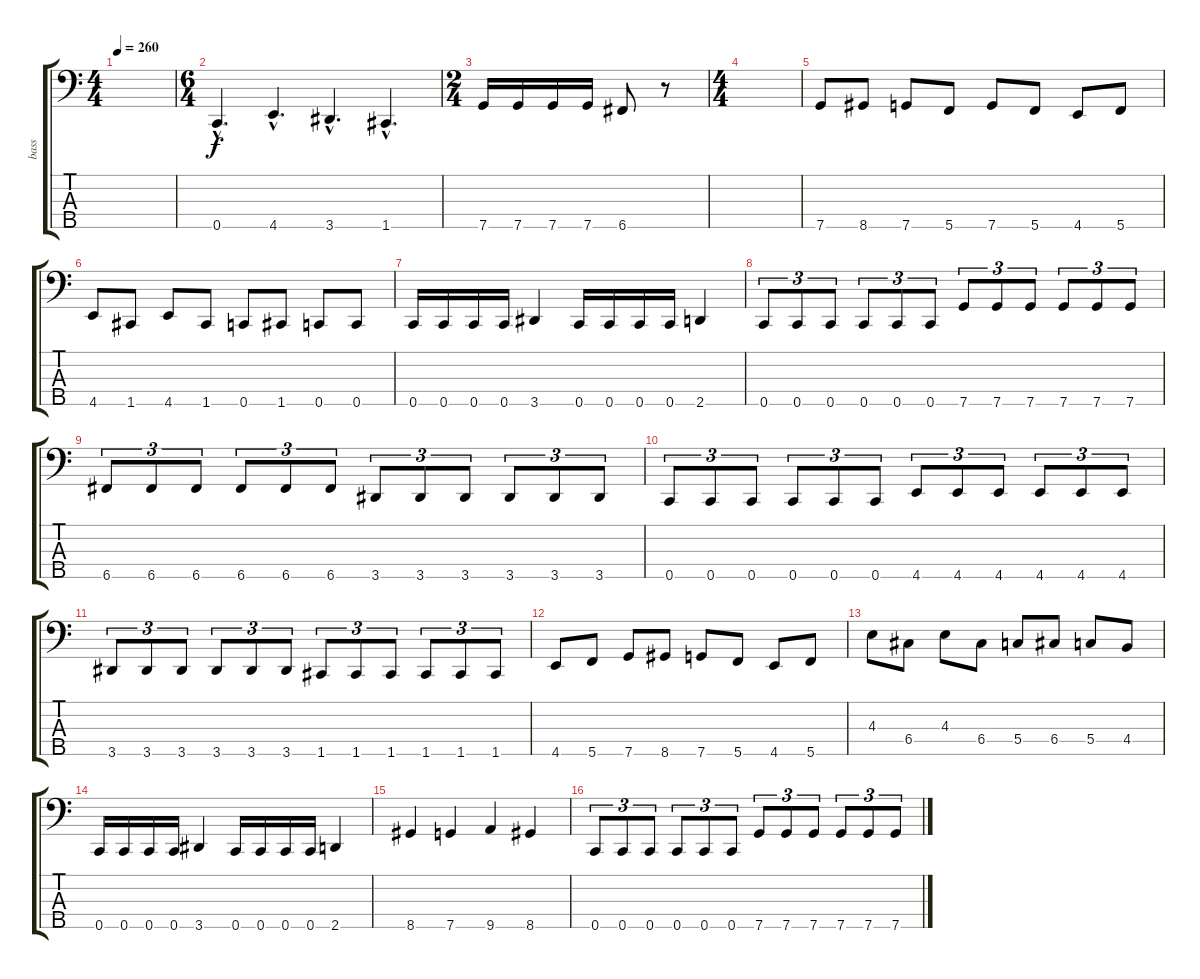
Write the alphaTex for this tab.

\track ("bass" "bass") {instrument electricbasspick}
\staff {score tabs}
\tuning (A2 F2 C2 G1 C1) {hide}
\ts (4 4)
\tempo 260
\clef f4
\ks c
|
\ts (6 4)
0.5{hac}.4{d} 4.5{hac}.4{d} 3.5{hac}.4{d} 1.5{hac}.4{d} |
\ts (2 4)
7.5.16 7.5.16 7.5.16 7.5.16 6.5.8 r.8 |
\ts (4 4)
|
7.5.8 8.5.8 7.5.8 5.5.8 7.5.8 5.5.8 4.5.8 5.5.8 |
4.5.8 1.5.8 4.5.8 1.5.8 0.5.8 1.5.8 0.5.8 0.5.8 |
0.5.16 0.5.16 0.5.16 0.5.16 3.5.4 0.5.16 0.5.16 0.5.16 0.5.16 2.5.4 |
0.5.8{tu (3 2)} 0.5.8{tu (3 2)} 0.5.8{tu (3 2)} 0.5.8{tu (3 2)} 0.5.8{tu (3 2)} 0.5.8{tu (3 2)} 7.5.8{tu (3 2)} 7.5.8{tu (3 2)} 7.5.8{tu (3 2)} 7.5.8{tu (3 2)} 7.5.8{tu (3 2)} 7.5.8{tu (3 2)} |
6.5.8{tu (3 2)} 6.5.8{tu (3 2)} 6.5.8{tu (3 2)} 6.5.8{tu (3 2)} 6.5.8{tu (3 2)} 6.5.8{tu (3 2)} 3.5.8{tu (3 2)} 3.5.8{tu (3 2)} 3.5.8{tu (3 2)} 3.5.8{tu (3 2)} 3.5.8{tu (3 2)} 3.5.8{tu (3 2)} |
0.5.8{tu (3 2)} 0.5.8{tu (3 2)} 0.5.8{tu (3 2)} 0.5.8{tu (3 2)} 0.5.8{tu (3 2)} 0.5.8{tu (3 2)} 4.5.8{tu (3 2)} 4.5.8{tu (3 2)} 4.5.8{tu (3 2)} 4.5.8{tu (3 2)} 4.5.8{tu (3 2)} 4.5.8{tu (3 2)} |
3.5.8{tu (3 2)} 3.5.8{tu (3 2)} 3.5.8{tu (3 2)} 3.5.8{tu (3 2)} 3.5.8{tu (3 2)} 3.5.8{tu (3 2)} 1.5.8{tu (3 2)} 1.5.8{tu (3 2)} 1.5.8{tu (3 2)} 1.5.8{tu (3 2)} 1.5.8{tu (3 2)} 1.5.8{tu (3 2)} |
4.5.8 5.5.8 7.5.8 8.5.8 7.5.8 5.5.8 4.5.8 5.5.8 |
4.3.8 6.4.8 4.3.8 6.4.8 5.4.8 6.4.8 5.4.8 4.4.8 |
0.5.16 0.5.16 0.5.16 0.5.16 3.5.4 0.5.16 0.5.16 0.5.16 0.5.16 2.5.4 |
8.5.4 7.5.4 9.5.4 8.5.4 |
0.5.8{tu (3 2)} 0.5.8{tu (3 2)} 0.5.8{tu (3 2)} 0.5.8{tu (3 2)} 0.5.8{tu (3 2)} 0.5.8{tu (3 2)} 7.5.8{tu (3 2)} 7.5.8{tu (3 2)} 7.5.8{tu (3 2)} 7.5.8{tu (3 2)} 7.5.8{tu (3 2)} 7.5.8{tu (3 2)}
